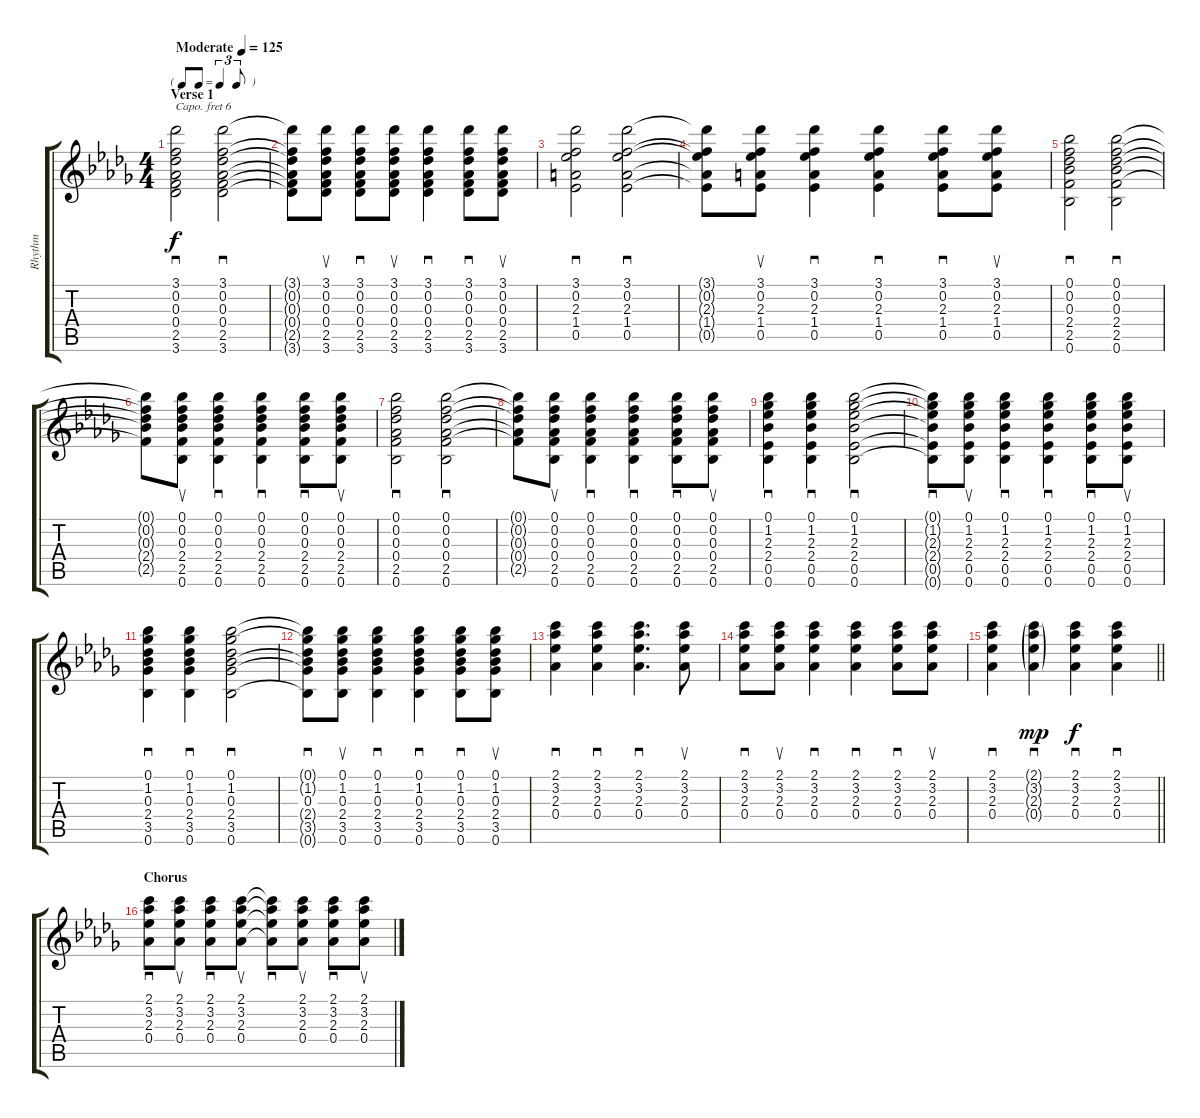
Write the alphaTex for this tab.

\track ("Rhythm" "Rhythm") {instrument acousticguitarsteel}
\staff {score tabs}
\capo 6
\tuning (E4 B3 G3 D3 A2 E2) {hide}
\ts (4 4)
\tf triplet8th
\section ("" "Verse 1")
\tempo (125 "Moderate")
\clef g2
\ks db
(3.1 0.2 0.3 0.4 2.5 3.6).2{sd dy f instrument acousticguitarsteel} (3.1 0.2 0.3 0.4 2.5 3.6).2{sd} |
(3.1{t} 0.2{t} 0.3{t} 0.4{t} 2.5{t} 3.6{t}).8 (3.1 0.2 0.3 0.4 2.5 3.6).8{su} (3.1 0.2 0.3 0.4 2.5 3.6).8{sd} (3.1 0.2 0.3 0.4 2.5 3.6).8{su} (3.1 0.2 0.3 0.4 2.5 3.6).4{sd} (3.1 0.2 0.3 0.4 2.5 3.6).8{sd} (3.1 0.2 0.3 0.4 2.5 3.6).8{su} |
(3.1 0.2 2.3 1.4 0.5).2{sd} (3.1 0.2 2.3 1.4 0.5).2{sd} |
(3.1{t} 0.2{t} 2.3{t} 1.4{t} 0.5{t}).8 (3.1 0.2 2.3 1.4 0.5).8{su} (3.1 0.2 2.3 1.4 0.5).4{sd} (3.1 0.2 2.3 1.4 0.5).4{sd} (3.1 0.2 2.3 1.4 0.5).8{sd} (3.1 0.2 2.3 1.4 0.5).8{su} |
(0.1 0.2 0.3 2.4 2.5 0.6).2{sd} (0.1 0.2 0.3 2.4 2.5 0.6).2{sd} |
(0.1{t} 0.2{t} 0.3{t} 2.4{t} 2.5{t}).8 (0.1 0.2 0.3 2.4 2.5 0.6).8{su} (0.1 0.2 0.3 2.4 2.5 0.6).4{sd} (0.1 0.2 0.3 2.4 2.5 0.6).4{sd} (0.1 0.2 0.3 2.4 2.5 0.6).8{sd} (0.1 0.2 0.3 2.4 2.5 0.6).8{su} |
(0.1 0.2 0.3 0.4 2.5 0.6).2{sd} (0.1 0.2 0.3 0.4 2.5 0.6).2{sd} |
(0.1{t} 0.2{t} 0.3{t} 0.4{t} 2.5{t}).8 (0.1 0.2 0.3 0.4 2.5 0.6).8{su} (0.1 0.2 0.3 0.4 2.5 0.6).4{sd} (0.1 0.2 0.3 0.4 2.5 0.6).4{sd} (0.1 0.2 0.3 0.4 2.5 0.6).8{sd} (0.1 0.2 0.3 0.4 2.5 0.6).8{su} |
(0.1 1.2 2.3 2.4 0.5 0.6).4{sd} (0.1 1.2 2.3 2.4 0.5 0.6).4{sd} (0.1 1.2 2.3 2.4 0.5 0.6).2{sd} |
(0.1{t} 1.2{t} 2.3{t} 2.4{t} 0.5{t} 0.6{t}).8{sd} (0.1 1.2 2.3 2.4 0.5 0.6).8{su} (0.1 1.2 2.3 2.4 0.5 0.6).4{sd} (0.1 1.2 2.3 2.4 0.5 0.6).4{sd} (0.1 1.2 2.3 2.4 0.5 0.6).8{sd} (0.1 1.2 2.3 2.4 0.5 0.6).8{su} |
(0.1 1.2 0.3 2.4 3.5 0.6).4{sd} (0.1 1.2 0.3 2.4 3.5 0.6).4{sd} (0.1 1.2 0.3 2.4 3.5 0.6).2{sd} |
(0.1{t} 1.2{t} 0.3 2.4{t} 3.5{t} 0.6{t}).8{sd} (0.1 1.2 0.3 2.4 3.5 0.6).8{su} (0.1 1.2 0.3 2.4 3.5 0.6).4{sd} (0.1 1.2 0.3 2.4 3.5 0.6).4{sd} (0.1 1.2 0.3 2.4 3.5 0.6).8{sd} (0.1 1.2 0.3 2.4 3.5 0.6).8{su} |
(2.1 3.2 2.3 0.4).4{sd} (2.1 3.2 2.3 0.4).4{sd} (2.1 3.2 2.3 0.4).4{d sd} (2.1 3.2 2.3 0.4).8{su} |
(2.1 3.2 2.3 0.4).8{sd} (2.1 3.2 2.3 0.4).8{su} (2.1 3.2 2.3 0.4).4{sd} (2.1 3.2 2.3 0.4).4{sd} (2.1 3.2 2.3 0.4).8{sd} (2.1 3.2 2.3 0.4).8{su} |
\barLineRight lightlight
(2.1 3.2 2.3 0.4).4{sd} (2.1{g} 3.2{g} 2.3{g} 0.4{g}).4{sd dy mp} (2.1 3.2 2.3 0.4).4{sd dy f} (2.1 3.2 2.3 0.4).4{sd} |
\section ("" "Chorus")
(2.1 3.2 2.3 0.4).8{sd} (2.1 3.2 2.3 0.4).8{su} (2.1 3.2 2.3 0.4).8{sd} (2.1 3.2 2.3 0.4).8{su} (2.1{t} 3.2{t} 2.3{t} 0.4{t}).8{sd} (2.1 3.2 2.3 0.4).8{su} (2.1 3.2 2.3 0.4).8{sd} (2.1 3.2 2.3 0.4).8{su}
